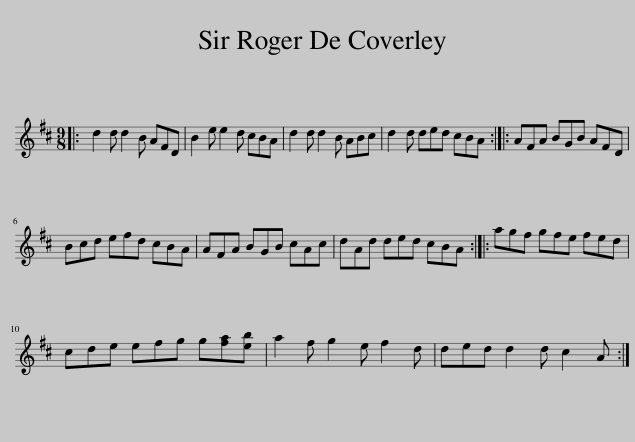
X:1
L:1/8
M:9/8
I:linebreak $
K:D
V:1 treble
V:1
|: d2 d d2 B AFD | B2 e e2 d cBA | d2 d d2 B ABc | d2 d ded cBA :: AFA BGB AFD |$ %5
 Bcd efd cBA | AFA BGB cAc | dAd ded cBA :: agf gfe fed |$ cde efg g[fa][eb] | %10
 a2 f g2 e f2 d | ded d2 d c2 A :| %12
